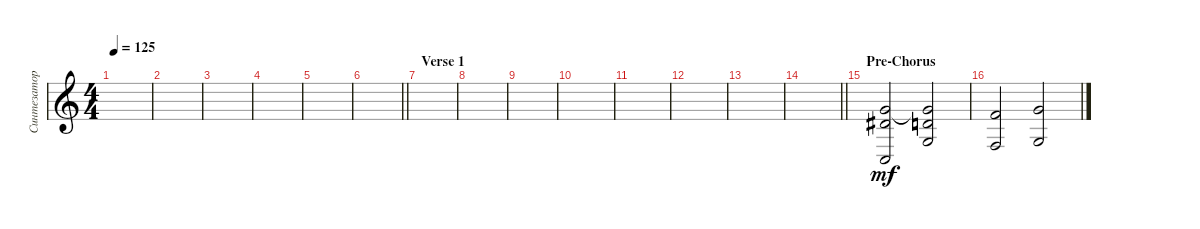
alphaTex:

\track ("Синтезатор" "Синтезатор") {instrument stringensemble1}
\staff {score}
\tuning (E4 B3 G3 D3 A2 B1) {hide}
\ts (4 4)
\tempo 125
\clef g2
\ks c
|
|
|
|
|
\barLineRight lightlight
|
\section ("" "Verse 1")
|
|
|
|
|
|
|
\barLineRight lightlight
|
\section ("" "Pre-Chorus")
(3.1 4.2 3.5).2{dy mf volume 12 instrument stringensemble1} (3.1{t} 3.2 5.4).2 |
(1.1 3.4).2 (3.1 5.4).2
